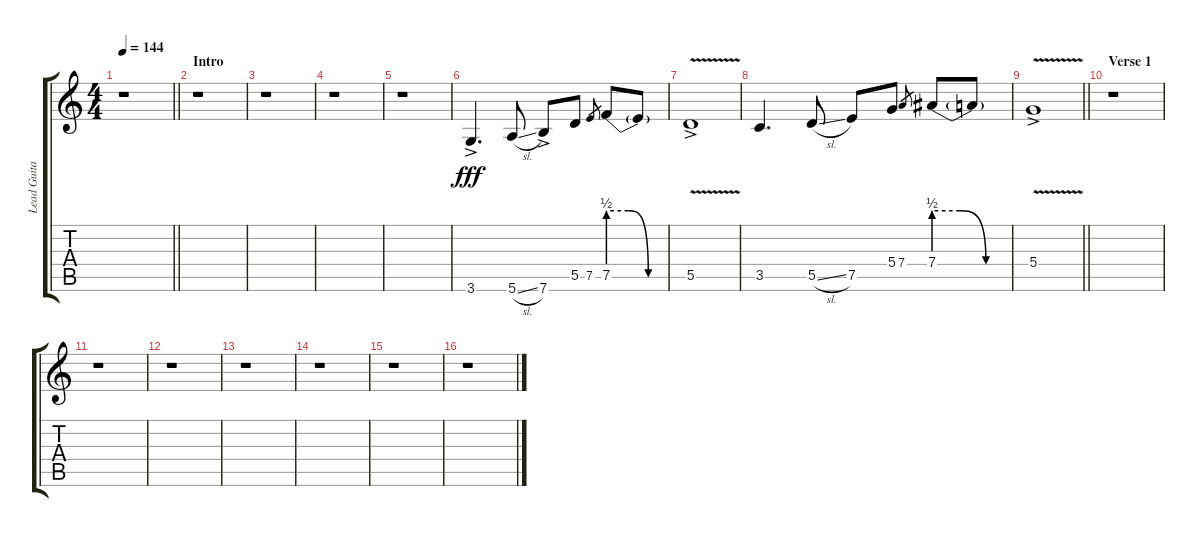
\track ("Lead Guitar" "Lead Guita") {instrument electricguitarclean}
\staff {score tabs}
\tuning (E4 B3 G3 D3 A2 E2) {hide}
\ts (4 4)
\tempo 144
\clef g2
\barLineRight lightlight
\ks c
r.1{dy fff instrument electricguitarclean} |
\section ("" "Intro")
r.1 |
r.1 |
r.1 |
r.1 |
3.6{ac}.4{d} 5.6{sl}.8 7.6{ac}.8 5.5.8 7.5.8{gr} 7.5{be (custom 0 2 20 2 40 0 60 0)}.8 7.5{t}.8 |
5.5{v ac}.1 |
3.5.4{d} 5.5{sl}.8 7.5.8 5.4.8 7.4.8{gr} 7.4{be (custom 0 2 20 2 40 0 60 0)}.8 7.4{t}.8 |
\barLineRight lightlight
5.4{v ac}.1 |
\section ("" "Verse 1")
r.1 |
r.1 |
r.1 |
r.1 |
r.1 |
r.1 |
r.1
